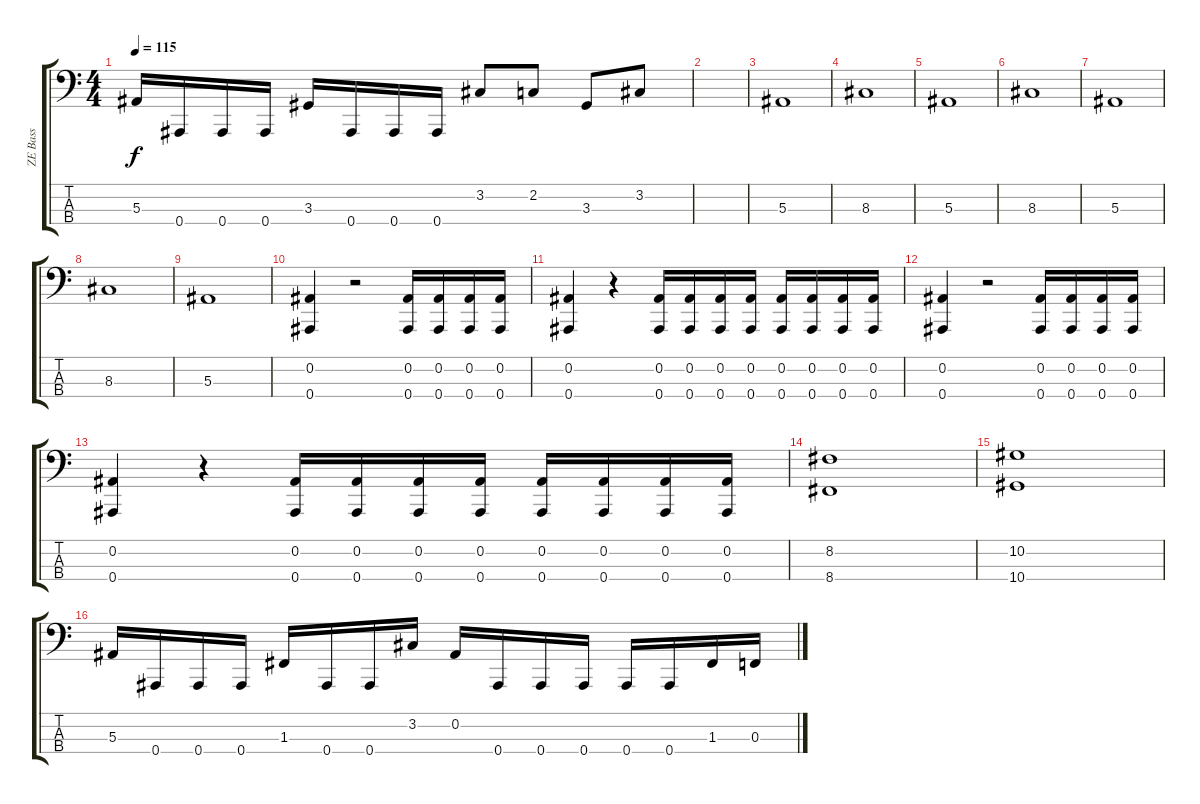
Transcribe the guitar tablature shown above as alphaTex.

\track ("ZE Bass" "ZE Bass") {instrument electricbassfinger}
\staff {score tabs}
\tuning (Eb2 Bb1 F1 Bb0) {hide}
\ts (4 4)
\tempo 115
\clef f4
\ks c
5.3.16{dy f} 0.4.16 0.4.16 0.4.16 3.3.16 0.4.16 0.4.16 0.4.16 3.2.8 2.2.8 3.3.8 3.2.8 |
|
5.3.1 |
8.3.1 |
5.3.1 |
8.3.1 |
5.3.1 |
8.3.1 |
5.3.1 |
(0.2 0.4).4 r.2 (0.2 0.4).16 (0.2 0.4).16 (0.2 0.4).16 (0.2 0.4).16 |
(0.2 0.4).4 r.4 (0.2 0.4).16 (0.2 0.4).16 (0.2 0.4).16 (0.2 0.4).16 (0.2 0.4).16 (0.2 0.4).16 (0.2 0.4).16 (0.2 0.4).16 |
(0.2 0.4).4 r.2 (0.2 0.4).16 (0.2 0.4).16 (0.2 0.4).16 (0.2 0.4).16 |
(0.2 0.4).4 r.4 (0.2 0.4).16 (0.2 0.4).16 (0.2 0.4).16 (0.2 0.4).16 (0.2 0.4).16 (0.2 0.4).16 (0.2 0.4).16 (0.2 0.4).16 |
(8.2 8.4).1 |
(10.2 10.4).1 |
5.3.16 0.4.16 0.4.16 0.4.16 1.3.16 0.4.16 0.4.16 3.2.16 0.2.16 0.4.16 0.4.16 0.4.16 0.4.16 0.4.16 1.3.16 0.3.16
